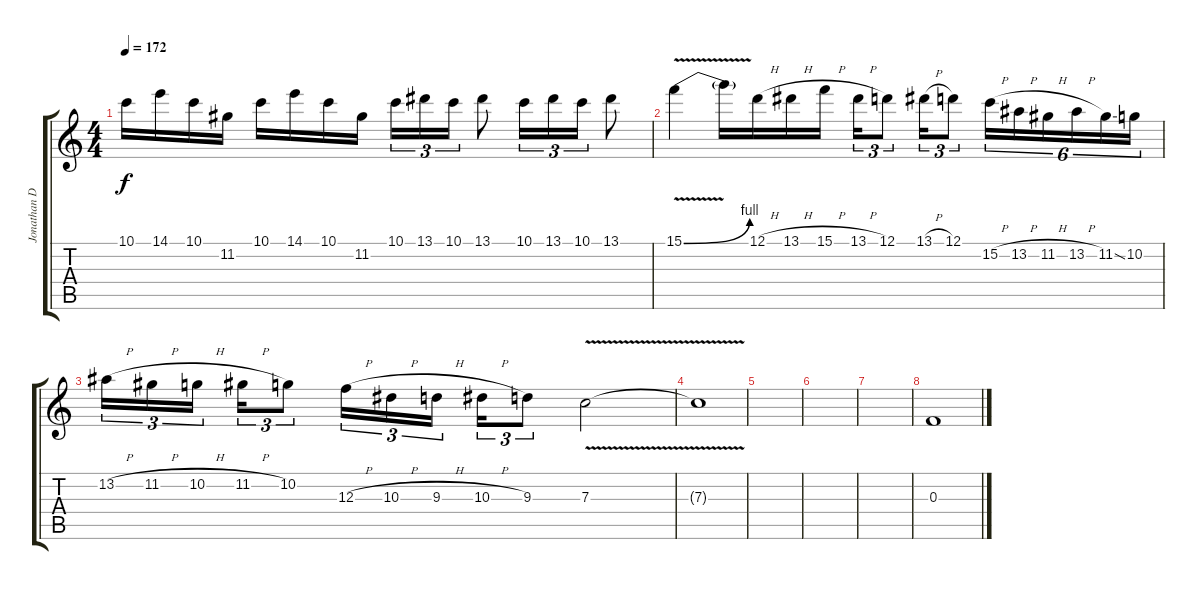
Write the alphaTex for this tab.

\track ("Jonathan Donais (solo)" "Jonathan D") {instrument distortionguitar}
\staff {score tabs}
\tuning (D4 A3 F3 C3 G2 C2) {hide}
\ts (4 4)
\tempo 172
\clef g2
\ks c
10.1.16{dy f} 14.1.16 10.1.16 11.2.16 10.1.16 14.1.16 10.1.16 11.2.16 10.1.16{tu (3 2)} 13.1.16{tu (3 2)} 10.1.16{tu (3 2)} 13.1.8 10.1.16{tu (3 2)} 13.1.16{tu (3 2)} 10.1.16{tu (3 2)} 13.1.8 |
15.1{be (bend 0 0 60 4) v}.4 15.1{t}.16 12.1{h}.16 13.1{h}.16 15.1{h}.16 13.1{h}.16{tu (3 2)} 12.1.8{tu (3 2)} 13.1{h}.16{tu (3 2)} 12.1.8{tu (3 2)} 15.2{h}.16{tu (6 4)} 13.2{h}.16{tu (6 4)} 11.2{h}.16{tu (6 4)} 13.2{h}.16{tu (6 4)} 11.2{ss}.16{tu (6 4)} 10.2.16{tu (6 4)} |
13.2{h}.16{tu (3 2)} 11.2{h}.16{tu (3 2)} 10.2{h}.16{tu (3 2)} 11.2{h}.16{tu (3 2)} 10.2.8{tu (3 2)} 12.3{h}.16{tu (3 2)} 10.3{h}.16{tu (3 2)} 9.3{h}.16{tu (3 2)} 10.3{h}.16{tu (3 2)} 9.3.8{tu (3 2)} 7.3{v}.2 |
7.3{t}.1 |
|
|
|
0.3.1
